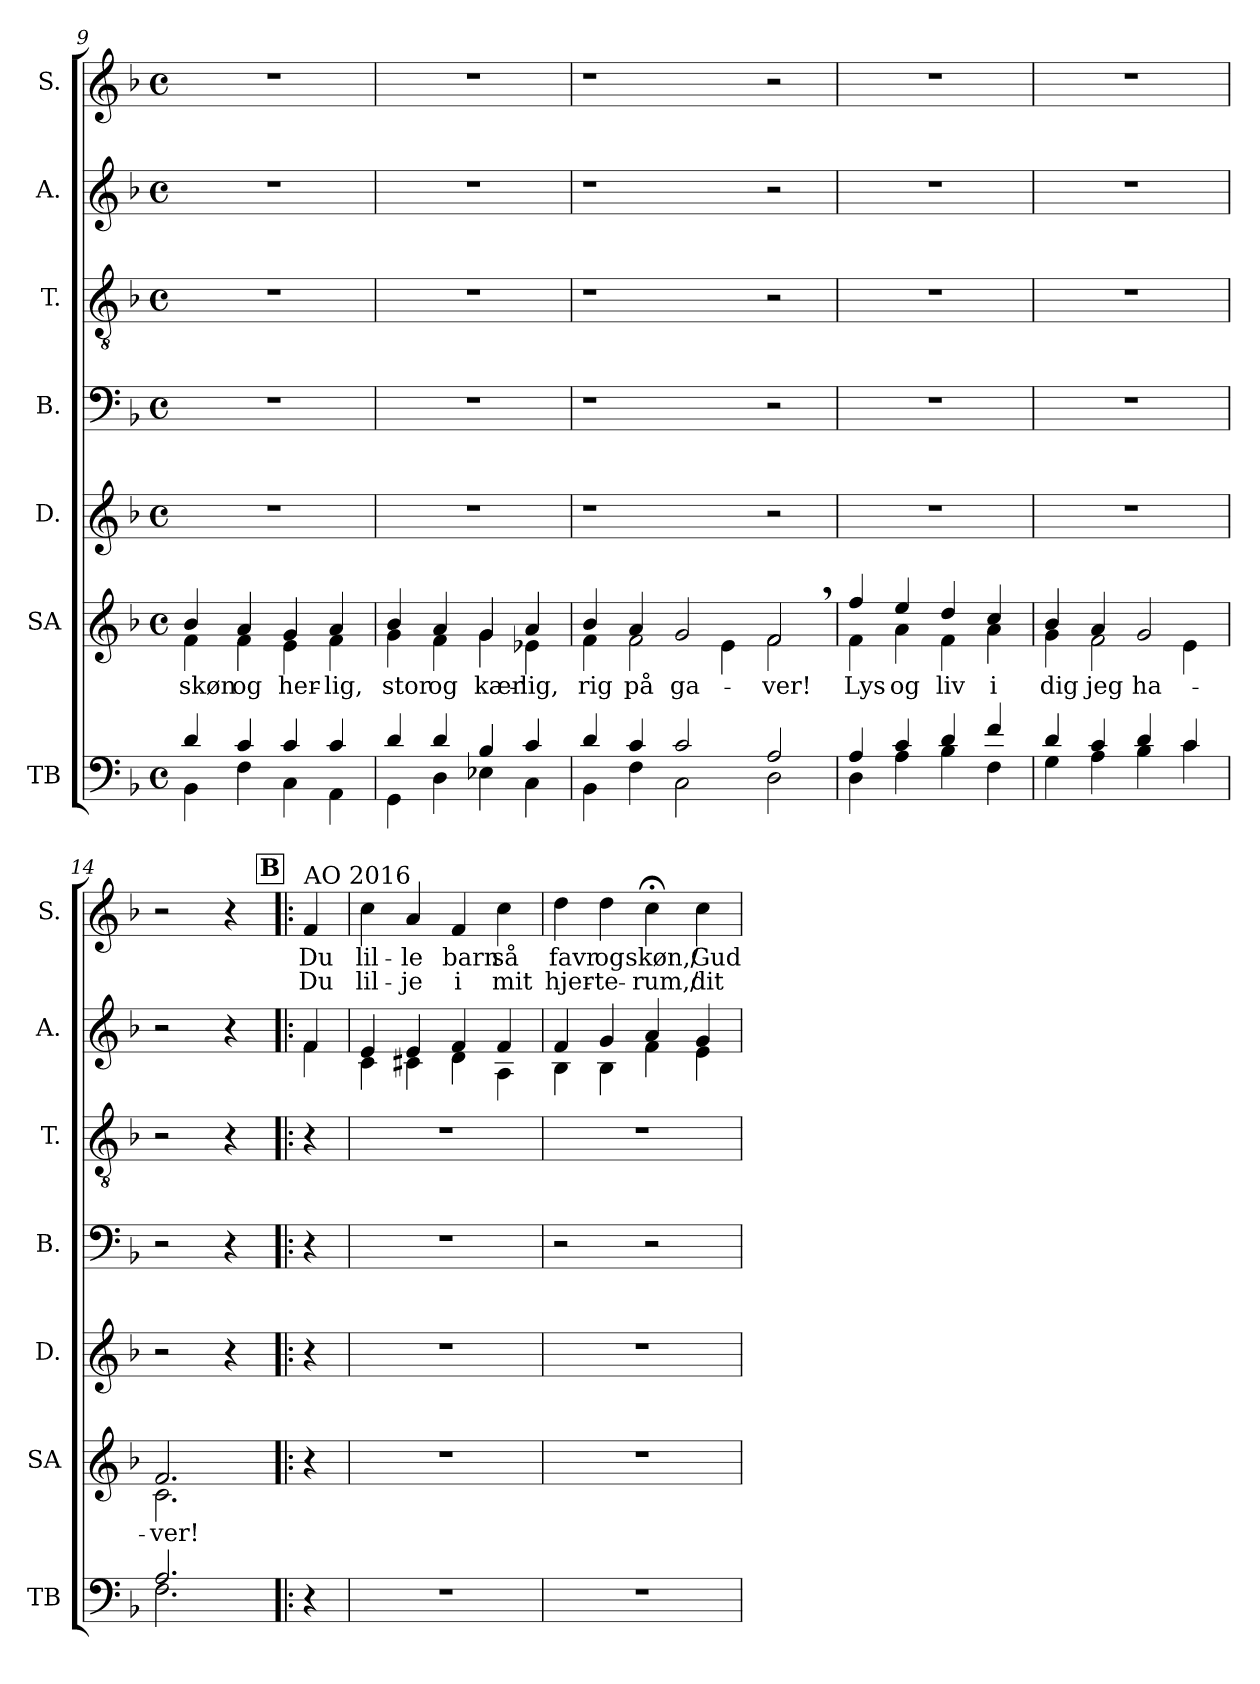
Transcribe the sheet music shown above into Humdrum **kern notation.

**kern	**kern	**text	**kern	**kern	**kern	**kern	**kern	**text	**text
*part7	*part6	*part6	*part5	*part4	*part3	*part2	*part1	*part1	*part1
*staff7	*staff6	*staff6	*staff5	*staff4	*staff3	*staff2	*staff1	*staff1	*staff1
*I"TB	*I"SA	*	*I"D.	*I"B.	*I"T.	*I"A.	*I"S.	*	*
*I'TB	*I'SA	*	*I'D.	*I'B.	*I'T.	*I'A.	*I'S.	*	*
*clefF4	*clefG2	*	*clefG2	*clefF4	*clefGv2	*clefG2	*clefG2	*	*
*k[b-]	*k[b-]	*	*k[b-]	*k[b-]	*k[b-]	*k[b-]	*k[b-]	*	*
*M4/4	*M4/4	*	*M4/4	*M4/4	*M4/4	*M4/4	*M4/4	*	*
*met(c)	*met(c)	*	*met(c)	*met(c)	*met(c)	*met(c)	*met(c)	*	*
=9	=9	=9	=9	=9	=9	=9	=9	=9	=9
*^	*	*	*	*	*	*	*	*	*
!	!	!	!LO:LY:b	!	!	!	!	!	!	!
*	*	*^	*	*	*	*	*	*	*	*
4d/	4BB-\	4b-/	4f\	skøn	1r	1r	1r	1r	1r	.	.
!	!	!	!	!LO:LY:b	!	!	!	!	!	!	!
4c/	4F\	4a/	4f\	og	.	.	.	.	.	.	.
!	!	!	!	!LO:LY:b	!	!	!	!	!	!	!
4c/	4C\	4g/	4e\	her-	.	.	.	.	.	.	.
!	!	!	!	!LO:LY:b	!	!	!	!	!	!	!
4c/	4AA\	4a/	4f\	-lig,	.	.	.	.	.	.	.
=10	=10	=10	=10	=10	=10	=10	=10	=10	=10	=10	=10
!	!	!	!	!LO:LY:b	!	!	!	!	!	!	!
4d/	4GG\	4b-/	4g\	stor	1r	1r	1r	1r	1r	.	.
!	!	!	!	!LO:LY:b	!	!	!	!	!	!	!
4d/	4D\	4a/	4f\	og	.	.	.	.	.	.	.
!	!	!	!	!LO:LY:b	!	!	!	!	!	!	!
4B-/	4E-X\	4g/	4g\	kær-	.	.	.	.	.	.	.
!	!	!	!	!LO:LY:b	!	!	!	!	!	!	!
4c/	4C\	4a/	4e-X\	-lig,	.	.	.	.	.	.	.
=11	=11	=11	=11	=11	=11	=11	=11	=11	=11	=11	=11
!	!	!	!	!LO:LY:b	!	!	!	!	!	!	!
4d/	4BB-\	4b-/	4f\	rig	1r	1r	1r	1r	1r	.	.
!	!	!	!	!LO:LY:b	!	!	!	!	!	!	!
4c/	4F\	4a/	2f\	på	.	.	.	.	.	.	.
!	!	!	!	!LO:LY:b	!	!	!	!	!	!	!
2c/	2C\	2g/	.	ga-	.	.	.	.	.	.	.
.	.	.	4e\	.	.	.	.	.	.	.	.
!	!	!	!	!LO:LY:b	!	!	!	!	!	!	!
2A/	2D\	2f,/	2f\	-ver!	2r	2r	2r	2r	2r	.	.
!!LO:LB:g=z
=12	=12	=12	=12	=12	=12	=12	=12	=12	=12	=12	=12
!	!	!	!	!LO:LY:b	!	!	!	!	!	!	!
4A/	4D\	4ff/	4f\	Lys	1r	1r	1r	1r	1r	.	.
!	!	!	!	!LO:LY:b	!	!	!	!	!	!	!
4c/	4A\	4ee/	4a\	og	.	.	.	.	.	.	.
!	!	!	!	!LO:LY:b	!	!	!	!	!	!	!
4d/	4B-\	4dd/	4f\	liv	.	.	.	.	.	.	.
!	!	!	!	!LO:LY:b	!	!	!	!	!	!	!
4f/	4F\	4cc/	4a\	i	.	.	.	.	.	.	.
=13	=13	=13	=13	=13	=13	=13	=13	=13	=13	=13	=13
!	!	!	!	!LO:LY:b	!	!	!	!	!	!	!
4d/	4G\	4b-/	4g\	dig	1r	1r	1r	1r	1r	.	.
!	!	!	!	!LO:LY:b	!	!	!	!	!	!	!
4c/	4A\	4a/	2f\	jeg	.	.	.	.	.	.	.
!	!	!	!	!LO:LY:b	!	!	!	!	!	!	!
4d/	4B-\	2g/	.	ha-	.	.	.	.	.	.	.
4c/	4c\	.	4e\	.	.	.	.	.	.	.	.
=14	=14	=14	=14	=14	=14	=14	=14	=14	=14	=14	=14
!	!	!	!	!LO:LY:b	!	!	!	!	!	!	!
2.A/	2.F\	2.f/	2.c\	-ver!	2r	2r	2r	2r	2r	.	.
.	.	.	.	.	4r	4r	4r	4r	4r	.	.
*v	*v	*	*	*	*	*	*	*	*	*	*
*	*v	*v	*	*	*	*	*	*	*	*
!!LO:LB:g=z
!!LO:REH:place=s1:a:B:fs=14:t=B
=14X1!|:	=14X1!|:	=14X1!|:	=14X1!|:	=14X1!|:	=14X1!|:	=14X1!|:	=14X1!|:	=14X1!|:	=14X1!|:
*	*	*	*	*	*	*^	*	*	*
!	!	!	!	!	!	!	!	!LO:TX:t=AO 2016	!	!
!	!	!	!	!	!	!	!	!	!LO:LY:b	!LO:LY:b
4r	4r	.	4r	4r	4r	4f/	4f\	4f/	Du	Du
=15	=15	=15	=15	=15	=15	=15	=15	=15	=15	=15
!	!	!	!	!	!	!	!	!	!LO:LY:b	!LO:LY:b
1r	1r	.	1r	1r	1r	4e/	4c\	4cc\	lil-	lil-
!	!	!	!	!	!	!	!	!	!LO:LY:b	!LO:LY:b
.	.	.	.	.	.	4e/	4c#X\	4a/	-le	-je
!	!	!	!	!	!	!	!	!	!LO:LY:b	!LO:LY:b
.	.	.	.	.	.	4f/	4d\	4f/	barn	i
!	!	!	!	!	!	!	!	!	!LO:LY:b	!LO:LY:b
.	.	.	.	.	.	4f/	4A\	4cc\	så	mit
=16	=16	=16	=16	=16	=16	=16	=16	=16	=16	=16
!	!	!	!	!	!	!	!	!	!LO:LY:b	!LO:LY:b
1r	1r	.	1r	2r	1r	4f/	4B-\	4dd\	favr	hjer-
!	!	!	!	!	!	!	!	!	!LO:LY:b	!LO:LY:b
.	.	.	.	.	.	4g/	4B-\	4dd\	og	-te-
!	!	!	!	!	!	!	!	!	!LO:LY:b	!LO:LY:b
.	.	.	.	2r	.	4a/	4f\	4cc;<\	skøn,/	-rum,/
!	!	!	!	!	!	!	!	!	!LO:LY:b	!LO:LY:b
.	.	.	.	.	.	4g/	4e\	4cc\	Gud	dit
*	*	*	*	*	*	*v	*v	*	*	*
=	=	=	=	=	=	=	=	=	=
*-	*-	*-	*-	*-	*-	*-	*-	*-	*-
